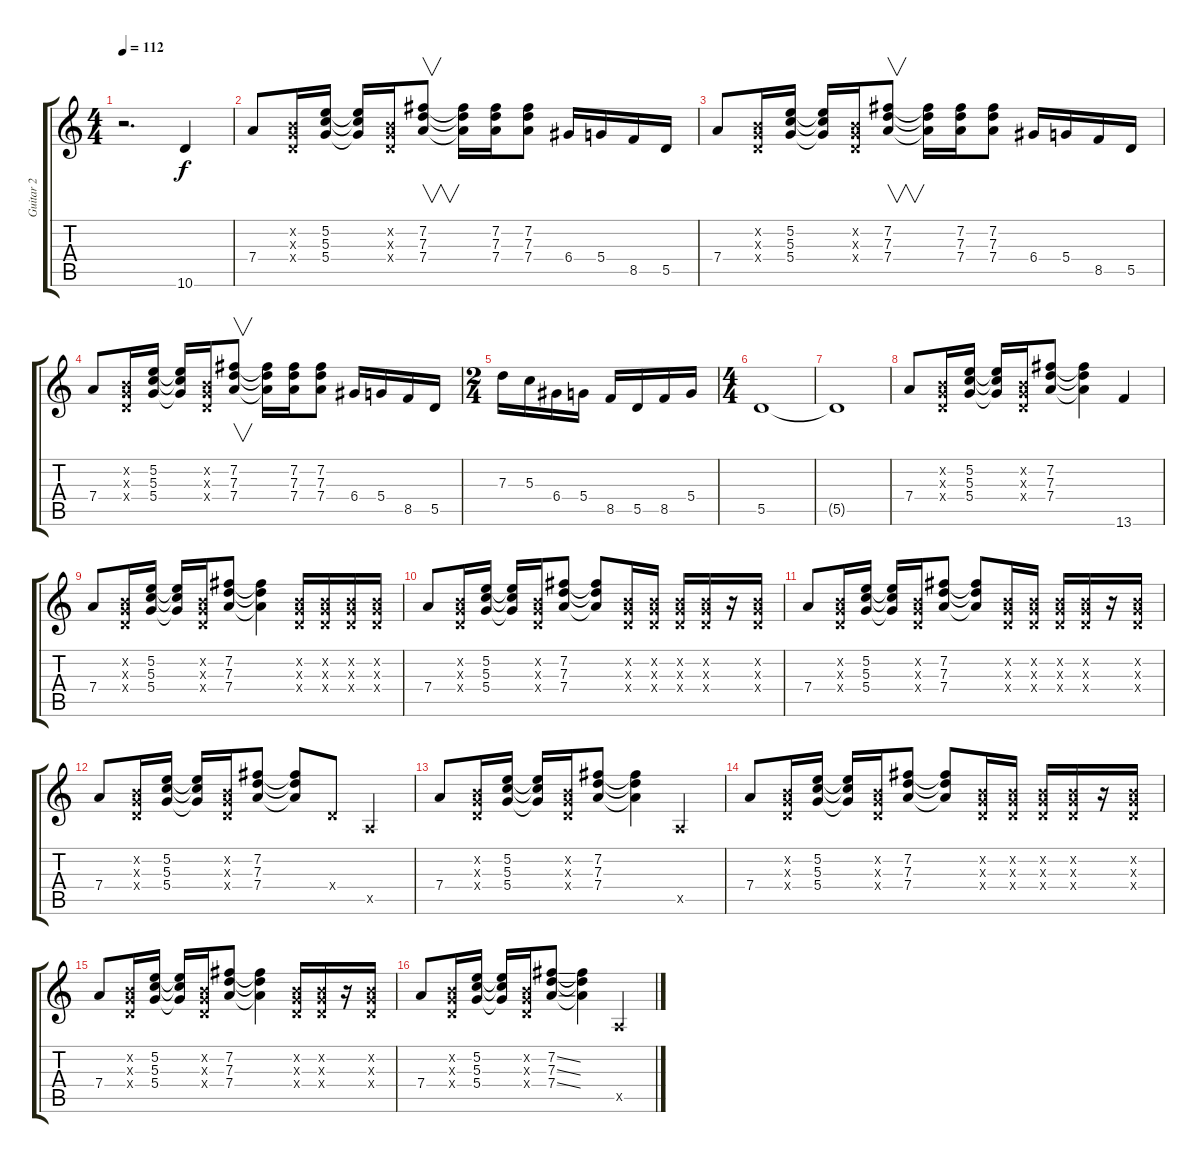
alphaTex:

\track ("Guitar 2" "Guitar 2") {instrument distortionguitar}
\staff {score tabs}
\tuning (E4 B3 G3 D3 A2 E2) {hide}
\ts (4 4)
\tempo 112
\clef g2
\ks c
r.2{d dy f instrument distortionguitar} 10.6.4 |
7.4.8 (0.2{x} 0.3{x} 0.4{x}).16 (5.2 5.3 5.4).16 (5.2{t} 5.3{t} 5.4{t}).16 (0.2{x} 0.3{x} 0.4{x}).16 (7.2 7.3 7.4).8{v} (7.2{t} 7.3{t} 7.4{t}).16 (7.2 7.3 7.4).16 (7.2 7.3 7.4).8 6.4.16 5.4.16 8.5.16 5.5.16 |
7.4.8 (0.2{x} 0.3{x} 0.4{x}).16 (5.2 5.3 5.4).16 (5.2{t} 5.3{t} 5.4{t}).16 (0.2{x} 0.3{x} 0.4{x}).16 (7.2 7.3 7.4).8{v} (7.2{t} 7.3{t} 7.4{t}).16 (7.2 7.3 7.4).16 (7.2 7.3 7.4).8 6.4.16 5.4.16 8.5.16 5.5.16 |
7.4.8 (0.2{x} 0.3{x} 0.4{x}).16 (5.2 5.3 5.4).16 (5.2{t} 5.3{t} 5.4{t}).16 (0.2{x} 0.3{x} 0.4{x}).16 (7.2 7.3 7.4).8{v} (7.2{t} 7.3{t} 7.4{t}).16 (7.2 7.3 7.4).16 (7.2 7.3 7.4).8 6.4.16 5.4.16 8.5.16 5.5.16 |
\ts (2 4)
7.3.16 5.3.16 6.4.16 5.4.16 8.5.16 5.5.16 8.5.16 5.4.16 |
\ts (4 4)
5.5.1 |
5.5{t}.1 |
7.4.8 (0.2{x} 0.3{x} 0.4{x}).16 (5.2 5.3 5.4).16 (5.2{t} 5.3{t} 5.4{t}).16 (0.2{x} 0.3{x} 0.4{x}).16 (7.2 7.3 7.4).8 (7.2{t} 7.3{t} 7.4{t}).4 13.6.4 |
7.4.8 (0.2{x} 0.3{x} 0.4{x}).16 (5.2 5.3 5.4).16 (5.2{t} 5.3{t} 5.4{t}).16 (0.2{x} 0.3{x} 0.4{x}).16 (7.2 7.3 7.4).8 (7.2{t} 7.3{t} 7.4{t}).4 (0.2{x} 0.3{x} 0.4{x}).16 (0.2{x} 0.3{x} 0.4{x}).16 (0.2{x} 0.3{x} 0.4{x}).16 (0.2{x} 0.3{x} 0.4{x}).16 |
7.4.8 (0.2{x} 0.3{x} 0.4{x}).16 (5.2 5.3 5.4).16 (5.2{t} 5.3{t} 5.4{t}).16 (0.2{x} 0.3{x} 0.4{x}).16 (7.2 7.3 7.4).8 (7.2{t} 7.3{t} 7.4{t}).8 (0.2{x} 0.3{x} 0.4{x}).16 (0.2{x} 0.3{x} 0.4{x}).16 (0.2{x} 0.3{x} 0.4{x}).16 (0.2{x} 0.3{x} 0.4{x}).16 r.16 (0.2{x} 0.3{x} 0.4{x}).16 |
7.4.8 (0.2{x} 0.3{x} 0.4{x}).16 (5.2 5.3 5.4).16 (5.2{t} 5.3{t} 5.4{t}).16 (0.2{x} 0.3{x} 0.4{x}).16 (7.2 7.3 7.4).8 (7.2{t} 7.3{t} 7.4{t}).8 (0.2{x} 0.3{x} 0.4{x}).16 (0.2{x} 0.3{x} 0.4{x}).16 (0.2{x} 0.3{x} 0.4{x}).16 (0.2{x} 0.3{x} 0.4{x}).16 r.16 (0.2{x} 0.3{x} 0.4{x}).16 |
7.4.8 (0.2{x} 0.3{x} 0.4{x}).16 (5.2 5.3 5.4).16 (5.2{t} 5.3{t} 5.4{t}).16 (0.2{x} 0.3{x} 0.4{x}).16 (7.2 7.3 7.4).8 (7.2{t} 7.3{t} 7.4{t}).8 0.4{x}.8 0.5{x}.4 |
7.4.8 (0.2{x} 0.3{x} 0.4{x}).16 (5.2 5.3 5.4).16 (5.2{t} 5.3{t} 5.4{t}).16 (0.2{x} 0.3{x} 0.4{x}).16 (7.2 7.3 7.4).8 (7.2{t} 7.3{t} 7.4{t}).4 0.5{x}.4 |
7.4.8 (0.2{x} 0.3{x} 0.4{x}).16 (5.2 5.3 5.4).16 (5.2{t} 5.3{t} 5.4{t}).16 (0.2{x} 0.3{x} 0.4{x}).16 (7.2 7.3 7.4).8 (7.2{t} 7.3{t} 7.4{t}).8 (0.2{x} 0.3{x} 0.4{x}).16 (0.2{x} 0.3{x} 0.4{x}).16 (0.2{x} 0.3{x} 0.4{x}).16 (0.2{x} 0.3{x} 0.4{x}).16 r.16 (0.2{x} 0.3{x} 0.4{x}).16 |
7.4.8 (0.2{x} 0.3{x} 0.4{x}).16 (5.2 5.3 5.4).16 (5.2{t} 5.3{t} 5.4{t}).16 (0.2{x} 0.3{x} 0.4{x}).16 (7.2 7.3 7.4).8 (7.2{t} 7.3{t} 7.4{t}).4 (0.2{x} 0.3{x} 0.4{x}).16 (0.2{x} 0.3{x} 0.4{x}).16 r.16 (0.2{x} 0.3{x} 0.4{x}).16 |
7.4.8 (0.2{x} 0.3{x} 0.4{x}).16 (5.2 5.3 5.4).16 (5.2{t} 5.3{t} 5.4{t}).16 (0.2{x} 0.3{x} 0.4{x}).16 (7.2{ss} 7.3{ss} 7.4{ss}).8 (7.2{t} 7.3{t} 7.4{t}).4 0.5{x}.4
